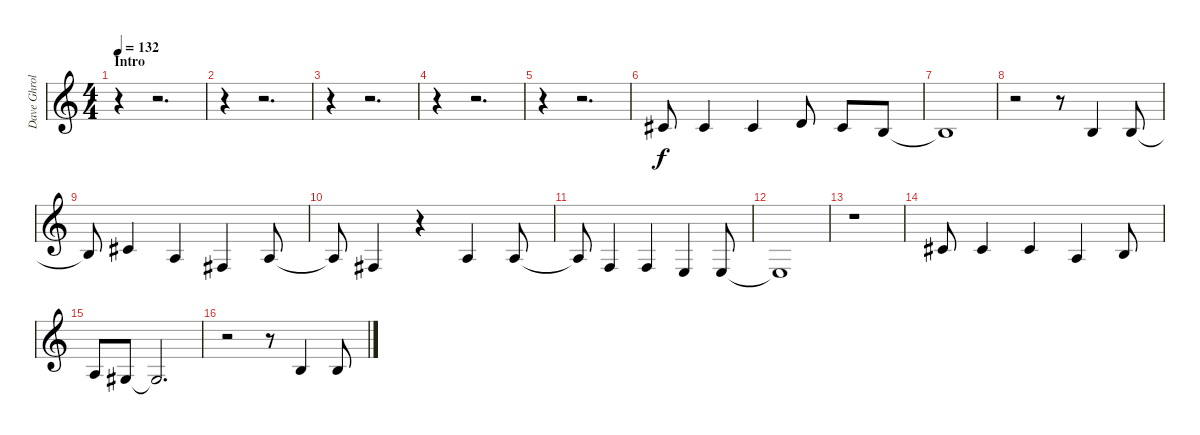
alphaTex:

\track ("Dave Ghrol (Vocals) (Staff 2)" "Dave Ghrol") {instrument electricgrandpiano}
\staff {score}
\tuning (E4 B3 G3 D3 A2 E2 B1) {hide}
\ts (4 4)
\section ("" "Intro")
\tempo 132
\clef g2
\ks c
r.4{dy f instrument electricgrandpiano} r.2{d} |
r.4 r.2{d} |
r.4 r.2{d} |
r.4 r.2{d} |
r.4 r.2{d} |
2.2.8 2.2.4 2.2.4 3.2.8 2.2.8 0.2.8 |
0.2{t}.1 |
r.2 r.8 0.2.4 0.2.8 |
0.2{t}.8 2.2.4 2.3.4 4.4.4 2.3.8 |
2.3{t}.8 4.4.4 r.4 2.3.4 2.3.8 |
2.3{t}.8 3.4.4 3.4.4 2.4.4 2.4.8 |
2.4{t}.1 |
r.1 |
2.2.8 2.2.4 2.2.4 2.3.4 0.2.8 |
2.3.8 1.3.8 1.3{t}.2{d} |
r.2 r.8 0.2.4 0.2.8
